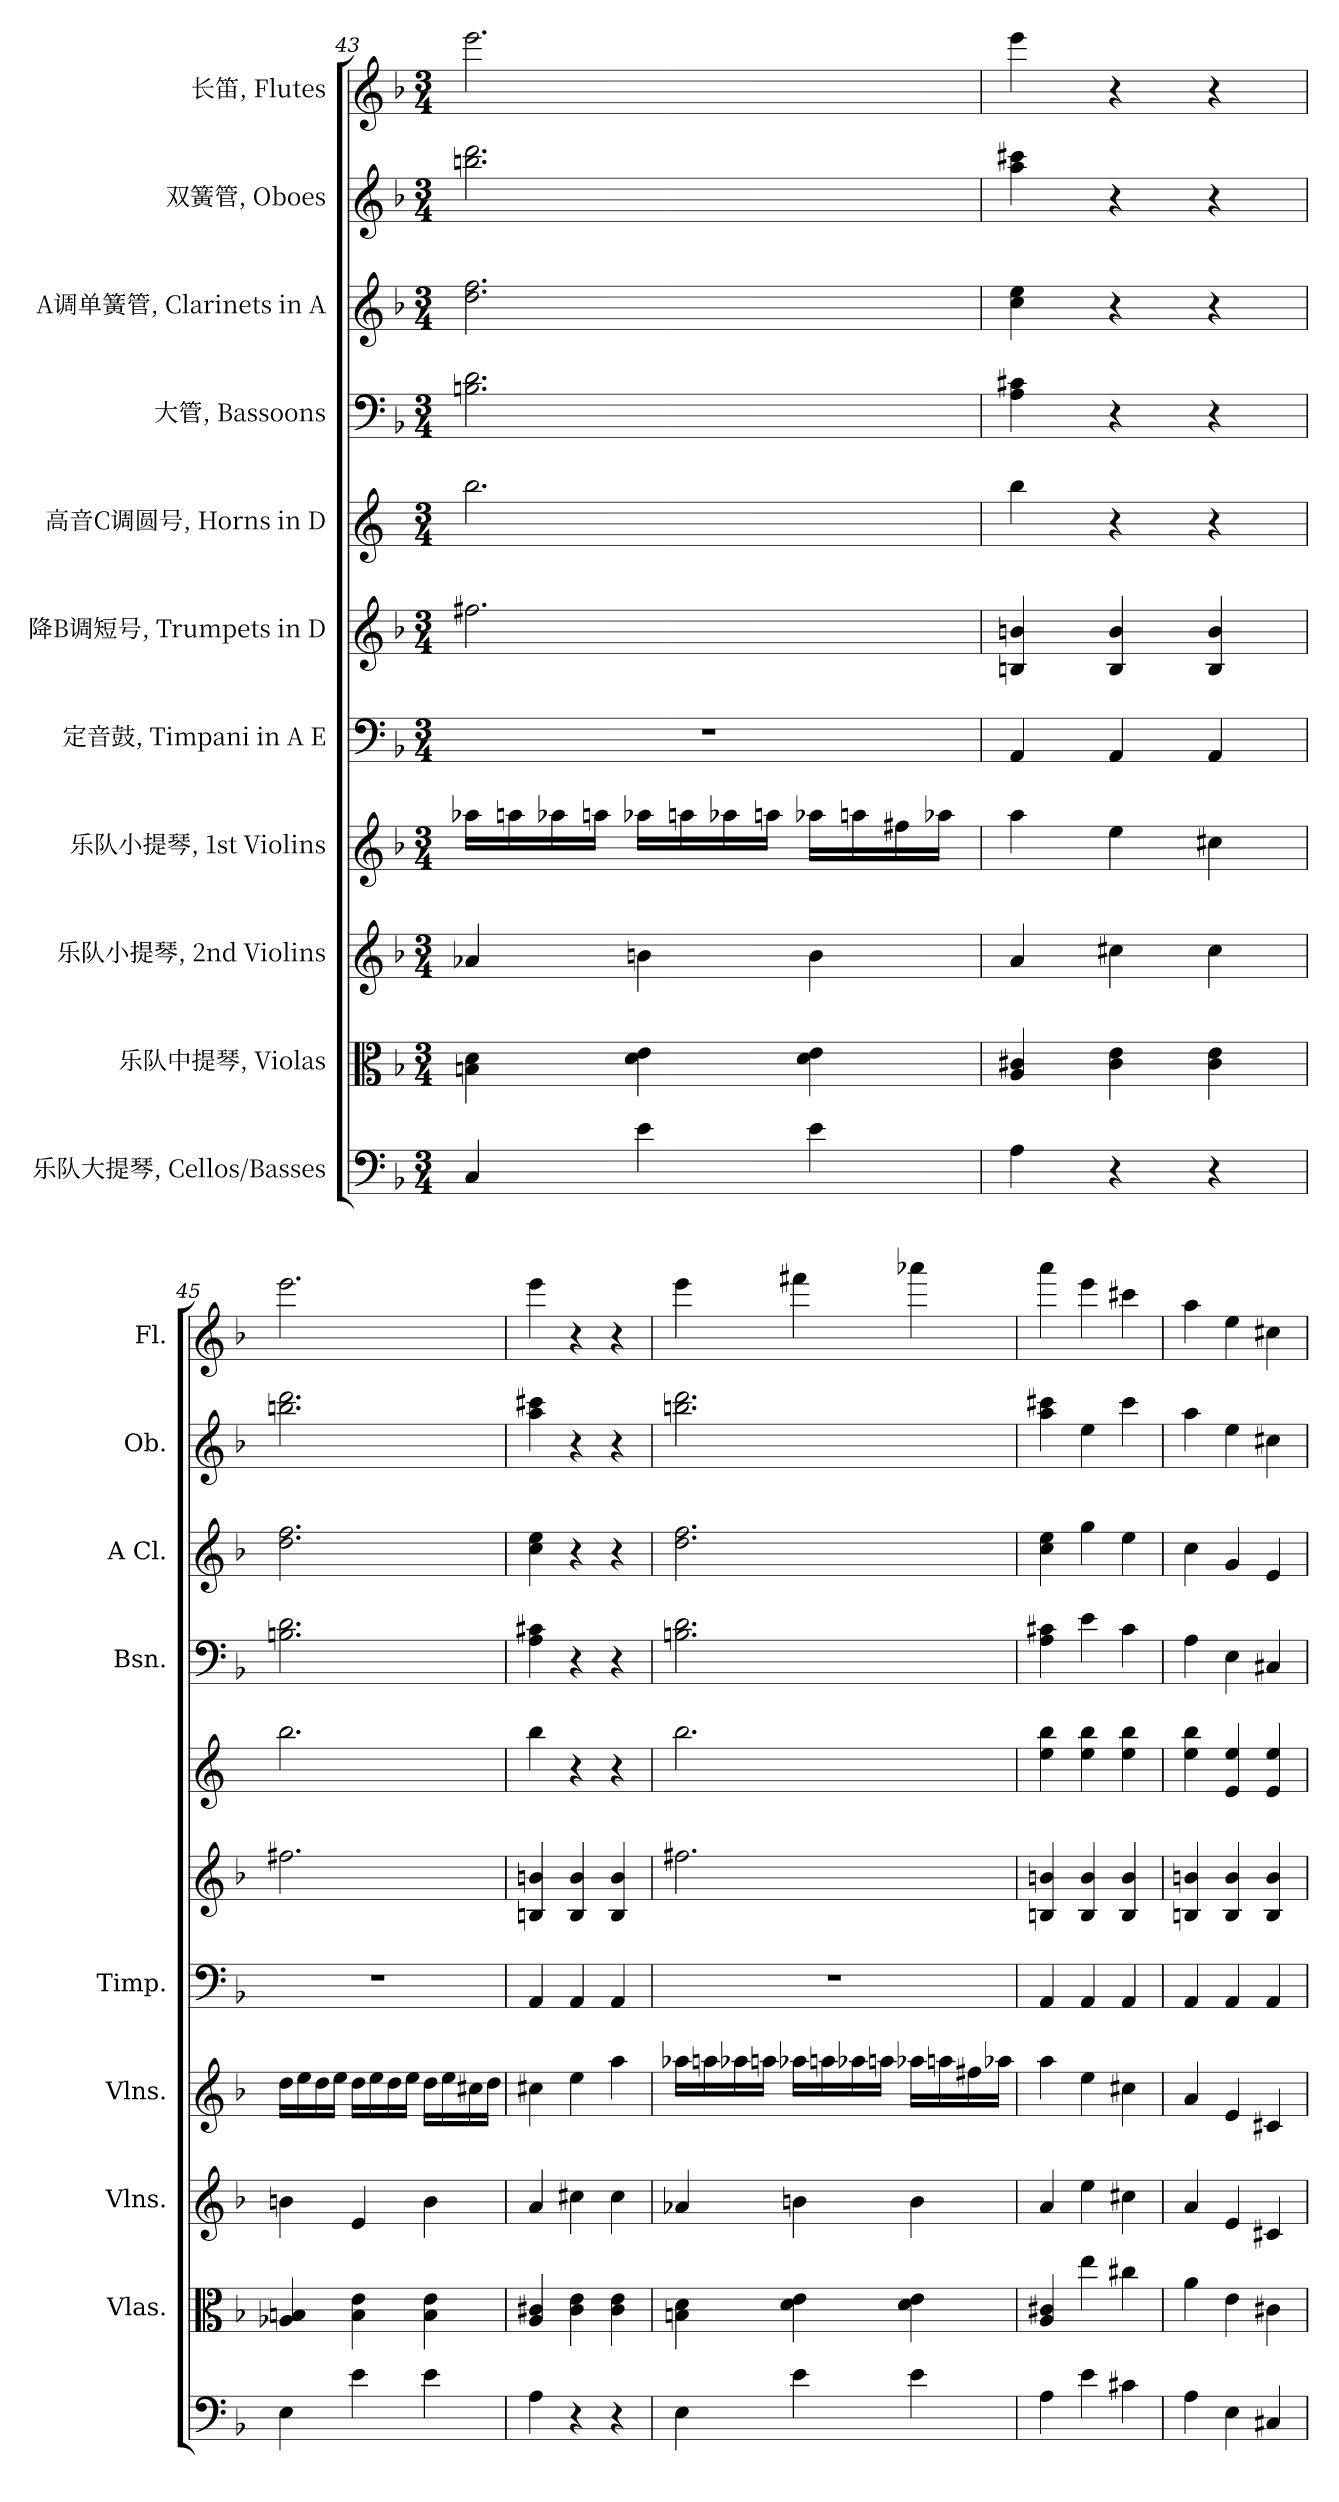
**kern	**kern	**kern	**kern	**kern	**kern	**kern	**kern	**kern	**kern	**kern
*part11	*part10	*part9	*part8	*part7	*part6	*part5	*part4	*part3	*part2	*part1
*staff11	*staff10	*staff9	*staff8	*staff7	*staff6	*staff5	*staff4	*staff3	*staff2	*staff1
*I"乐队大提琴, Cellos/Basses	*I"乐队中提琴, Violas	*I"乐队小提琴, 2nd Violins	*I"乐队小提琴, 1st Violins	*I"定音鼓, Timpani in A E	*I"降B调短号, Trumpets in D	*I"高音C调圆号, Horns in D	*I"大管, Bassoons	*I"A调单簧管, Clarinets in A	*I"双簧管, Oboes	*I"长笛, Flutes
*	*I'Vlas.	*I'Vlns.	*I'Vlns.	*I'Timp.	*	*	*I'Bsn.	*I'A Cl.	*I'Ob.	*I'Fl.
*clefF4	*clefC3	*clefG2	*clefG2	*clefF4	*clefG2	*clefG2	*clefF4	*clefG2	*clefG2	*clefG2
*	*	*	*	*	*ITrd1c2	*ITrd4c7	*	*ITrd2c3	*	*
*k[b-]	*k[b-]	*k[b-]	*k[b-]	*k[b-]	*k[b-e-a-]	*k[b-]	*k[b-]	*k[f#c#]	*k[b-]	*k[b-]
*M3/4	*M3/4	*M3/4	*M3/4	*M3/4	*M3/4	*M3/4	*M3/4	*M3/4	*M3/4	*M3/4
=43	=43	=43	=43	=43	=43	=43	=43	=43	=43	=43
4C/	4Bn\ 4d\	4a-X/	16aa-X\LL	2.r	2.een\	2.ee\	2.Bn\ 2.d\	2.b\ 2.dd\	2.bbn\ 2.ddd\	2.eee\
.	.	.	16aan\	.	.	.	.	.	.	.
.	.	.	16aa-X\	.	.	.	.	.	.	.
.	.	.	16aan\JJ	.	.	.	.	.	.	.
4e\	4d\ 4e\	4bn\	16aa-X\LL	.	.	.	.	.	.	.
.	.	.	16aan\	.	.	.	.	.	.	.
.	.	.	16aa-X\	.	.	.	.	.	.	.
.	.	.	16aan\JJ	.	.	.	.	.	.	.
4e\	4d\ 4e\	4b\	16aa-X\LL	.	.	.	.	.	.	.
.	.	.	16aan\	.	.	.	.	.	.	.
.	.	.	16ff#X\	.	.	.	.	.	.	.
.	.	.	16aa-X\JJ	.	.	.	.	.	.	.
=44	=44	=44	=44	=44	=44	=44	=44	=44	=44	=44
4A\	4A/ 4c#X/	4a/	4aa\	4AA/	4An/ 4an/	4ee\	4A\ 4c#X\	4a\ 4cc#\	4aa\ 4ccc#X\	4eee\
4r	4c#\ 4e\	4cc#X\	4ee\	4AA/	4A/ 4a/	4r	4r	4r	4r	4r
4r	4c#\ 4e\	4cc#\	4cc#X\	4AA/	4A/ 4a/	4r	4r	4r	4r	4r
!!LO:PB:g=z
=45	=45	=45	=45	=45	=45	=45	=45	=45	=45	=45
4E\	4A-X/ 4Bn/	4bn\	16dd\LL	2.r	2.een\	2.ee\	2.Bn\ 2.d\	2.b\ 2.dd\	2.bbn\ 2.ddd\	2.eee\
.	.	.	16ee\	.	.	.	.	.	.	.
.	.	.	16dd\	.	.	.	.	.	.	.
.	.	.	16ee\JJ	.	.	.	.	.	.	.
4e\	4B\ 4e\	4e/	16dd\LL	.	.	.	.	.	.	.
.	.	.	16ee\	.	.	.	.	.	.	.
.	.	.	16dd\	.	.	.	.	.	.	.
.	.	.	16ee\JJ	.	.	.	.	.	.	.
4e\	4B\ 4e\	4b\	16dd\LL	.	.	.	.	.	.	.
.	.	.	16ee\	.	.	.	.	.	.	.
.	.	.	16cc#X\	.	.	.	.	.	.	.
.	.	.	16dd\JJ	.	.	.	.	.	.	.
=46	=46	=46	=46	=46	=46	=46	=46	=46	=46	=46
4A\	4A/ 4c#X/	4a/	4cc#X\	4AA/	4An/ 4an/	4ee\	4A\ 4c#X\	4a\ 4cc#\	4aa\ 4ccc#X\	4eee\
4r	4c#\ 4e\	4cc#X\	4ee\	4AA/	4A/ 4a/	4r	4r	4r	4r	4r
4r	4c#\ 4e\	4cc#\	4aa\	4AA/	4A/ 4a/	4r	4r	4r	4r	4r
=47	=47	=47	=47	=47	=47	=47	=47	=47	=47	=47
4E\	4Bn\ 4d\	4a-X/	16aa-X\LL	2.r	2.een\	2.ee\	2.Bn\ 2.d\	2.b\ 2.dd\	2.bbn\ 2.ddd\	4eee\
.	.	.	16aan\	.	.	.	.	.	.	.
.	.	.	16aa-X\	.	.	.	.	.	.	.
.	.	.	16aan\JJ	.	.	.	.	.	.	.
4e\	4d\ 4e\	4bn\	16aa-X\LL	.	.	.	.	.	.	4fff#X\
.	.	.	16aan\	.	.	.	.	.	.	.
.	.	.	16aa-X\	.	.	.	.	.	.	.
.	.	.	16aan\JJ	.	.	.	.	.	.	.
4e\	4d\ 4e\	4b\	16aa-X\LL	.	.	.	.	.	.	4aaa-X\
.	.	.	16aan\	.	.	.	.	.	.	.
.	.	.	16ff#X\	.	.	.	.	.	.	.
.	.	.	16aa-X\JJ	.	.	.	.	.	.	.
!!LO:PB:g=z
=48	=48	=48	=48	=48	=48	=48	=48	=48	=48	=48
4A\	4A/ 4c#X/	4a/	4aa\	4AA/	4An/ 4an/	4a\ 4ee\	4A\ 4c#X\	4a\ 4cc#\	4aa\ 4ccc#X\	4aaa\
4e\	4ee\	4ee\	4ee\	4AA/	4A/ 4a/	4a\ 4ee\	4e\	4ee\	4ee\	4eee\
4c#X\	4cc#X\	4cc#X\	4cc#X\	4AA/	4A/ 4a/	4a\ 4ee\	4c#\	4cc#\	4ccc#\	4ccc#X\
=49	=49	=49	=49	=49	=49	=49	=49	=49	=49	=49
4A\	4a\	4a/	4a/	4AA/	4An/ 4an/	4a\ 4ee\	4A\	4a\	4aa\	4aa\
4E\	4e\	4e/	4e/	4AA/	4A/ 4a/	4A/ 4a/	4E\	4e/	4ee\	4ee\
4C#X/	4c#X\	4c#X/	4c#X/	4AA/	4A/ 4a/	4A/ 4a/	4C#X/	4c#/	4cc#X\	4cc#X\
=	=	=	=	=	=	=	=	=	=	=
*-	*-	*-	*-	*-	*-	*-	*-	*-	*-	*-
